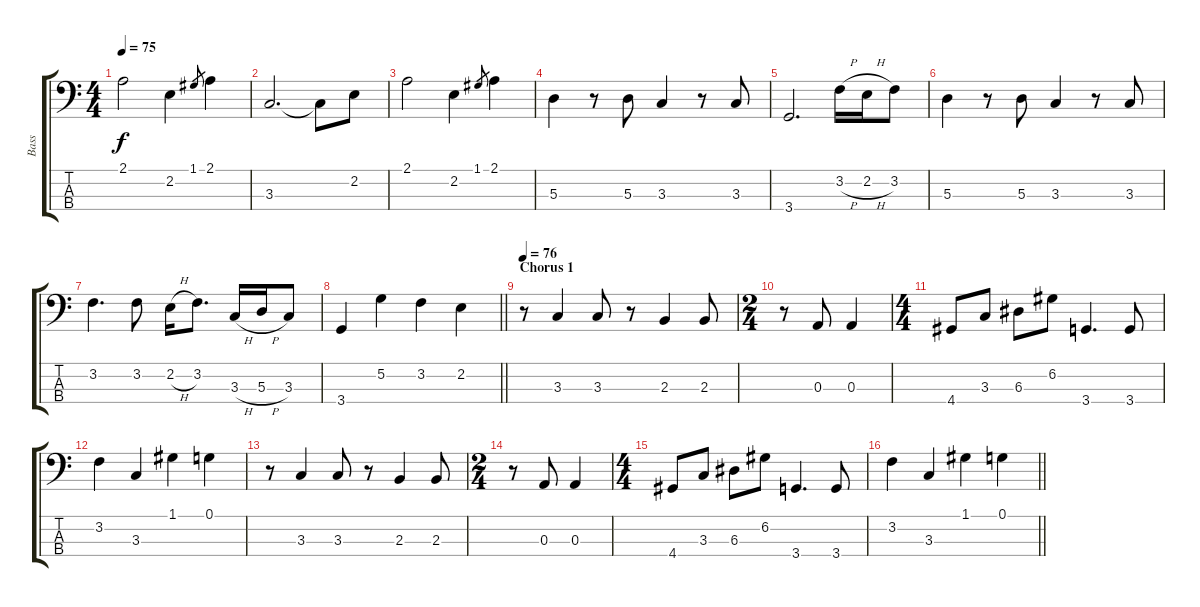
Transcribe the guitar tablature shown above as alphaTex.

\track ("Bass" "Bass") {instrument electricbassfinger}
\staff {score tabs}
\tuning (G2 D2 A1 E1) {hide}
\ts (4 4)
\tempo 75
\clef f4
\ks c
2.1.2{dy f} 2.2.4 1.1.8{gr} 2.1.4 |
3.3.2{d} 3.3{t}.8 2.2.8 |
2.1.2 2.2.4 1.1.8{gr} 2.1.4 |
5.3.4 r.8 5.3.8 3.3.4 r.8 3.3.8 |
3.4.2{d} 3.2{h}.16 2.2{h}.16 3.2.8 |
5.3.4 r.8 5.3.8 3.3.4 r.8 3.3.8 |
3.2.4{d} 3.2.8 2.2{h}.16 3.2.8{d} 3.3{h}.16 5.3{h}.16 3.3.8 |
\barLineRight lightlight
3.4.4 5.2.4 3.2.4 2.2.4 |
\section ("" "Chorus 1")
\tempo 76
r.8 3.3.4 3.3.8 r.8 2.3.4 2.3.8 |
\ts (2 4)
r.8 0.3.8 0.3.4 |
\ts (4 4)
4.4.8 3.3.8 6.3.8 6.2.8 3.4.4{d} 3.4.8 |
3.2.4 3.3.4 1.1.4 0.1.4 |
r.8 3.3.4 3.3.8 r.8 2.3.4 2.3.8 |
\ts (2 4)
r.8 0.3.8 0.3.4 |
\ts (4 4)
4.4.8 3.3.8 6.3.8 6.2.8 3.4.4{d} 3.4.8 |
\barLineRight lightlight
3.2.4 3.3.4 1.1.4 0.1.4
